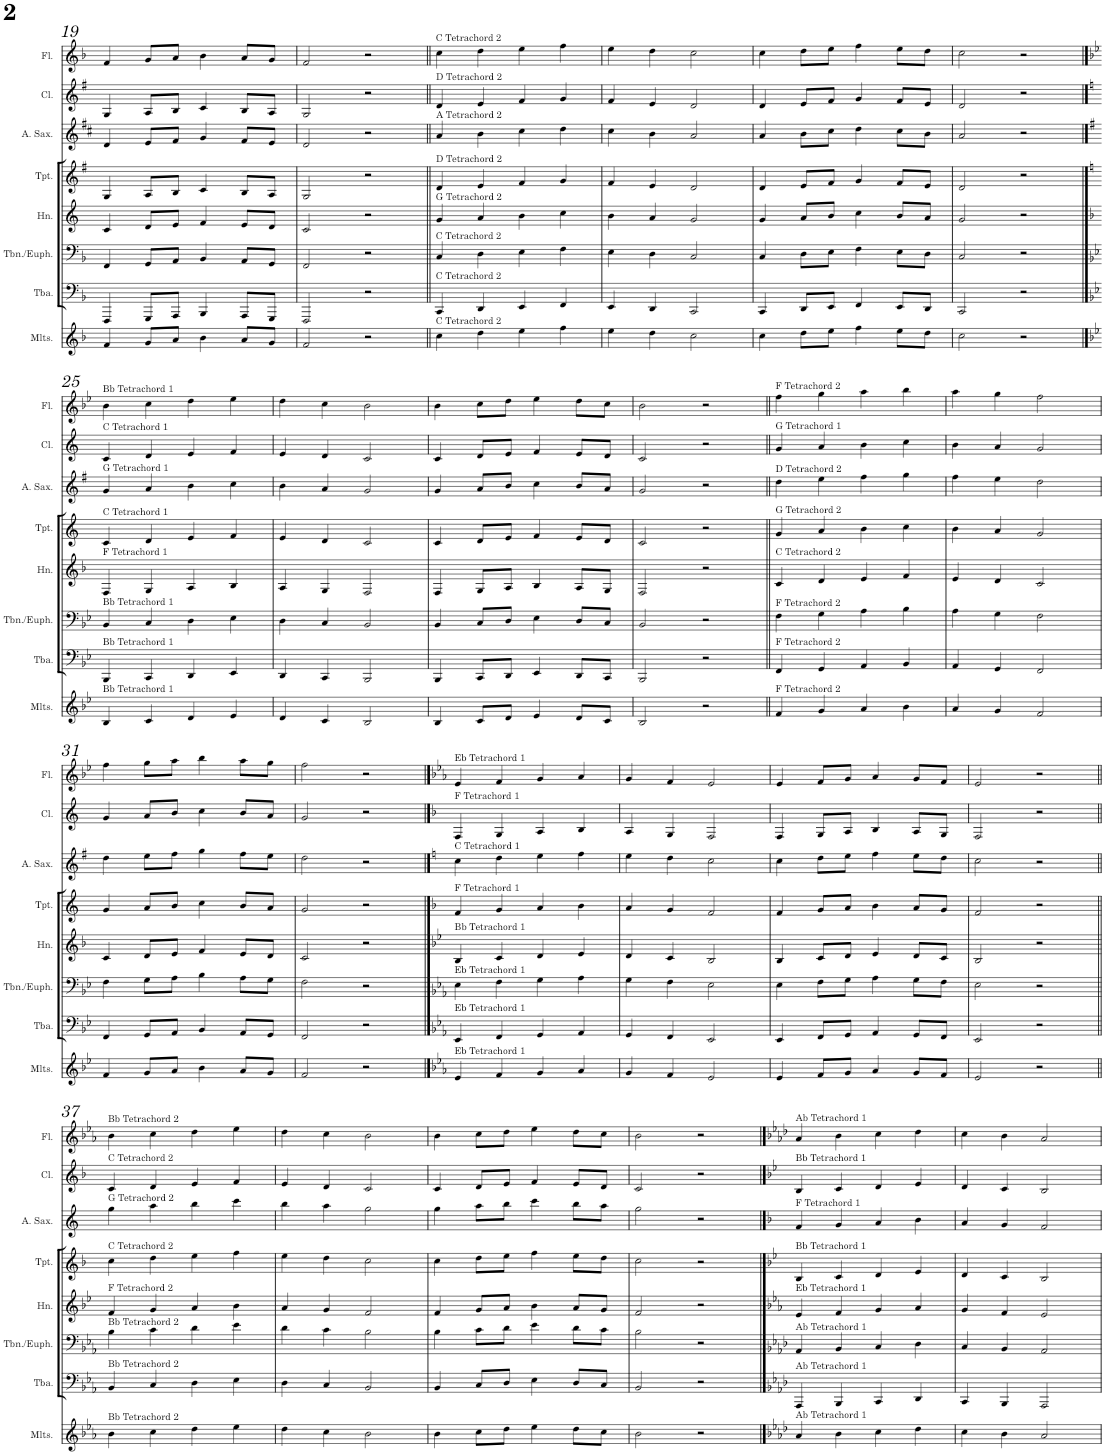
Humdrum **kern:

**kern	**kern	**kern	**kern	**kern	**kern	**kern	**kern
*part8	*part7	*part6	*part5	*part4	*part3	*part2	*part1
*staff8	*staff7	*staff6	*staff5	*staff4	*staff3	*staff2	*staff1
*I"Mallets	*I"Tuba	*I"Trombone/Euphonium	*I"Horn	*I"Trumpet	*I"Alto Saxophone	*I"Clarinet	*I"Flute
*I'Mlts.	*I'Tba.	*I'Tbn./Euph.	*I'Hn.	*I'Tpt.	*I'A. Sax.	*I'Cl.	*I'Fl.
!!LO:PB:g=z
*clefG2	*clefF4	*clefF4	*clefG2	*clefG2	*clefG2	*clefG2	*clefG2
*Trd-14c-24	*	*	*Trd4c7	*Trd1c2	*Trd5c9	*Trd1c2	*
*k[b-]	*k[b-]	*k[b-]	*k[]	*k[f#]	*k[f#c#]	*k[f#]	*k[b-]
*M4/4	*M4/4	*M4/4	*M4/4	*M4/4	*M4/4	*M4/4	*M4/4
=19	=19	=19	=19	=19	=19	=19	=19
4f/	4FFF/	4FF/	4c/	4G/	4d/	4G/	4f/
8g/L	8GGG/L	8GG/L	8d/L	8A/L	8e/L	8A/L	8g/L
8a/J	8AAA/J	8AA/J	8e/J	8B/J	8f#/J	8B/J	8a/J
4b-\	4BBB-/	4BB-/	4f/	4c/	4g/	4c/	4b-\
8a/L	8AAA/L	8AA/L	8e/L	8B/L	8f#/L	8B/L	8a/L
8g/J	8GGG/J	8GG/J	8d/J	8A/J	8e/J	8A/J	8g/J
=20	=20	=20	=20	=20	=20	=20	=20
2f/	2FFF/	2FF/	2c/	2G/	2d/	2G/	2f/
2r	2r	2r	2r	2r	2r	2r	2r
=21||	=21||	=21||	=21||	=21||	=21||	=21||	=21||
!	!	!	!	!	!	!	!LO:TX:a:t=C Tetrachord 2
!	!	!	!	!	!	!LO:TX:a:t=D Tetrachord 2	!
!	!	!	!	!	!LO:TX:a:t=A Tetrachord 2	!	!
!	!	!	!	!LO:TX:a:t=D Tetrachord 2	!	!	!
!	!	!	!LO:TX:a:t=G Tetrachord 2	!	!	!	!
!	!	!LO:TX:a:t=C Tetrachord 2	!	!	!	!	!
!	!LO:TX:a:t=C Tetrachord 2	!	!	!	!	!	!
!LO:TX:a:t=C Tetrachord 2	!	!	!	!	!	!	!
4cc\	4CC/	4C/	4g/	4d/	4a/	4d/	4cc\
4dd\	4DD/	4D\	4a/	4e/	4b\	4e/	4dd\
4ee\	4EE/	4E\	4b\	4f#/	4cc#\	4f#/	4ee\
4ff\	4FF/	4F\	4cc\	4g/	4dd\	4g/	4ff\
=22	=22	=22	=22	=22	=22	=22	=22
4ee\	4EE/	4E\	4b\	4f#/	4cc#\	4f#/	4ee\
4dd\	4DD/	4D\	4a/	4e/	4b\	4e/	4dd\
2cc\	2CC/	2C/	2g/	2d/	2a/	2d/	2cc\
=23	=23	=23	=23	=23	=23	=23	=23
4cc\	4CC/	4C/	4g/	4d/	4a/	4d/	4cc\
8dd\L	8DD/L	8D\L	8a/L	8e/L	8b\L	8e/L	8dd\L
8ee\J	8EE/J	8E\J	8b/J	8f#/J	8cc#\J	8f#/J	8ee\J
4ff\	4FF/	4F\	4cc\	4g/	4dd\	4g/	4ff\
8ee\L	8EE/L	8E\L	8b/L	8f#/L	8cc#\L	8f#/L	8ee\L
8dd\J	8DD/J	8D\J	8a/J	8e/J	8b\J	8e/J	8dd\J
=24	=24	=24	=24	=24	=24	=24	=24
2cc\	2CC/	2C/	2g/	2d/	2a/	2d/	2cc\
2r	2r	2r	2r	2r	2r	2r	2r
!!LO:LB:g=z
==25	==25	==25	==25	==25	==25	==25	==25
*k[b-e-]	*k[b-e-]	*k[b-e-]	*k[b-]	*k[]	*k[f#]	*k[]	*k[b-e-]
!	!	!	!	!	!	!	!LO:TX:a:t=Bb Tetrachord 1
!	!	!	!	!	!	!LO:TX:a:t=C Tetrachord 1	!
!	!	!	!	!	!LO:TX:a:t=G Tetrachord 1	!	!
!	!	!	!	!LO:TX:a:t=C Tetrachord 1	!	!	!
!	!	!	!LO:TX:a:t=F Tetrachord 1	!	!	!	!
!	!	!LO:TX:a:t=Bb Tetrachord 1	!	!	!	!	!
!	!LO:TX:a:t=Bb Tetrachord 1	!	!	!	!	!	!
!LO:TX:a:t=Bb Tetrachord 1	!	!	!	!	!	!	!
4B-/	4BBB-/	4BB-/	4F/	4c/	4g/	4c/	4b-\
4c/	4CC/	4C/	4G/	4d/	4a/	4d/	4cc\
4d/	4DD/	4D\	4A/	4e/	4b\	4e/	4dd\
4e-/	4EE-/	4E-\	4B-/	4f/	4cc\	4f/	4ee-\
=26	=26	=26	=26	=26	=26	=26	=26
4d/	4DD/	4D\	4A/	4e/	4b\	4e/	4dd\
4c/	4CC/	4C/	4G/	4d/	4a/	4d/	4cc\
2B-/	2BBB-/	2BB-/	2F/	2c/	2g/	2c/	2b-\
=27	=27	=27	=27	=27	=27	=27	=27
4B-/	4BBB-/	4BB-/	4F/	4c/	4g/	4c/	4b-\
8c/L	8CC/L	8C/L	8G/L	8d/L	8a/L	8d/L	8cc\L
8d/J	8DD/J	8D/J	8A/J	8e/J	8b/J	8e/J	8dd\J
4e-/	4EE-/	4E-\	4B-/	4f/	4cc\	4f/	4ee-\
8d/L	8DD/L	8D/L	8A/L	8e/L	8b/L	8e/L	8dd\L
8c/J	8CC/J	8C/J	8G/J	8d/J	8a/J	8d/J	8cc\J
=28	=28	=28	=28	=28	=28	=28	=28
2B-/	2BBB-/	2BB-/	2F/	2c/	2g/	2c/	2b-\
2r	2r	2r	2r	2r	2r	2r	2r
=29||	=29||	=29||	=29||	=29||	=29||	=29||	=29||
!	!	!	!	!	!	!	!LO:TX:a:t=F Tetrachord 2
!	!	!	!	!	!	!LO:TX:a:t=G Tetrachord 1	!
!	!	!	!	!	!LO:TX:a:t=D Tetrachord 2	!	!
!	!	!	!	!LO:TX:a:t=G Tetrachord 2	!	!	!
!	!	!	!LO:TX:a:t=C Tetrachord 2	!	!	!	!
!	!	!LO:TX:a:t=F Tetrachord 2	!	!	!	!	!
!	!LO:TX:a:t=F Tetrachord 2	!	!	!	!	!	!
!LO:TX:a:t=F Tetrachord 2	!	!	!	!	!	!	!
4f/	4FF/	4F\	4c/	4g/	4dd\	4g/	4ff\
4g/	4GG/	4G\	4d/	4a/	4ee\	4a/	4gg\
4a/	4AA/	4A\	4e/	4b\	4ff#\	4b\	4aa\
4b-\	4BB-/	4B-\	4f/	4cc\	4gg\	4cc\	4bb-\
=30	=30	=30	=30	=30	=30	=30	=30
4a/	4AA/	4A\	4e/	4b\	4ff#\	4b\	4aa\
4g/	4GG/	4G\	4d/	4a/	4ee\	4a/	4gg\
2f/	2FF/	2F\	2c/	2g/	2dd\	2g/	2ff\
!!LO:LB:g=z
=31	=31	=31	=31	=31	=31	=31	=31
4f/	4FF/	4F\	4c/	4g/	4dd\	4g/	4ff\
8g/L	8GG/L	8G\L	8d/L	8a/L	8ee\L	8a/L	8gg\L
8a/J	8AA/J	8A\J	8e/J	8b/J	8ff#\J	8b/J	8aa\J
4b-\	4BB-/	4B-\	4f/	4cc\	4gg\	4cc\	4bb-\
8a/L	8AA/L	8A\L	8e/L	8b/L	8ff#\L	8b/L	8aa\L
8g/J	8GG/J	8G\J	8d/J	8a/J	8ee\J	8a/J	8gg\J
=32	=32	=32	=32	=32	=32	=32	=32
2f/	2FF/	2F\	2c/	2g/	2dd\	2g/	2ff\
2r	2r	2r	2r	2r	2r	2r	2r
==33	==33	==33	==33	==33	==33	==33	==33
*k[b-e-a-]	*k[b-e-a-]	*k[b-e-a-]	*k[b-e-]	*k[b-]	*k[]	*k[b-]	*k[b-e-a-]
!	!	!	!	!	!	!	!LO:TX:a:t=Eb Tetrachord 1
!	!	!	!	!	!	!LO:TX:a:t=F Tetrachord 1	!
!	!	!	!	!	!LO:TX:a:t=C Tetrachord 1	!	!
!	!	!	!	!LO:TX:a:t=F Tetrachord 1	!	!	!
!	!	!	!LO:TX:a:t=Bb Tetrachord 1	!	!	!	!
!	!	!LO:TX:a:t=Eb Tetrachord 1	!	!	!	!	!
!	!LO:TX:a:t=Eb Tetrachord 1	!	!	!	!	!	!
!LO:TX:a:t=Eb Tetrachord 1	!	!	!	!	!	!	!
4e-/	4EE-/	4E-\	4B-/	4f/	4cc\	4F/	4e-/
4f/	4FF/	4F\	4c/	4g/	4dd\	4G/	4f/
4g/	4GG/	4G\	4d/	4a/	4ee\	4A/	4g/
4a-/	4AA-/	4A-\	4e-/	4b-\	4ff\	4B-/	4a-/
=34	=34	=34	=34	=34	=34	=34	=34
4g/	4GG/	4G\	4d/	4a/	4ee\	4A/	4g/
4f/	4FF/	4F\	4c/	4g/	4dd\	4G/	4f/
2e-/	2EE-/	2E-\	2B-/	2f/	2cc\	2F/	2e-/
=35	=35	=35	=35	=35	=35	=35	=35
4e-/	4EE-/	4E-\	4B-/	4f/	4cc\	4F/	4e-/
8f/L	8FF/L	8F\L	8c/L	8g/L	8dd\L	8G/L	8f/L
8g/J	8GG/J	8G\J	8d/J	8a/J	8ee\J	8A/J	8g/J
4a-/	4AA-/	4A-\	4e-/	4b-\	4ff\	4B-/	4a-/
8g/L	8GG/L	8G\L	8d/L	8a/L	8ee\L	8A/L	8g/L
8f/J	8FF/J	8F\J	8c/J	8g/J	8dd\J	8G/J	8f/J
=36	=36	=36	=36	=36	=36	=36	=36
2e-/	2EE-/	2E-\	2B-/	2f/	2cc\	2F/	2e-/
2r	2r	2r	2r	2r	2r	2r	2r
!!LO:LB:g=z
=37||	=37||	=37||	=37||	=37||	=37||	=37||	=37||
!	!	!	!	!	!	!	!LO:TX:a:t=Bb Tetrachord 2
!	!	!	!	!	!	!LO:TX:a:t=C Tetrachord 2	!
!	!	!	!	!	!LO:TX:a:t=G Tetrachord 2	!	!
!	!	!	!	!LO:TX:a:t=C Tetrachord 2	!	!	!
!	!	!	!LO:TX:a:t=F Tetrachord 2	!	!	!	!
!	!	!LO:TX:a:t=Bb Tetrachord 2	!	!	!	!	!
!	!LO:TX:a:t=Bb Tetrachord 2	!	!	!	!	!	!
!LO:TX:a:t=Bb Tetrachord 2	!	!	!	!	!	!	!
4b-\	4BB-/	4B-\	4f/	4cc\	4gg\	4c/	4b-\
4cc\	4C/	4c\	4g/	4dd\	4aa\	4d/	4cc\
4dd\	4D\	4d\	4a/	4ee\	4bb\	4e/	4dd\
4ee-\	4E-\	4e-\	4b-\	4ff\	4ccc\	4f/	4ee-\
=38	=38	=38	=38	=38	=38	=38	=38
4dd\	4D\	4d\	4a/	4ee\	4bb\	4e/	4dd\
4cc\	4C/	4c\	4g/	4dd\	4aa\	4d/	4cc\
2b-\	2BB-/	2B-\	2f/	2cc\	2gg\	2c/	2b-\
=39	=39	=39	=39	=39	=39	=39	=39
4b-\	4BB-/	4B-\	4f/	4cc\	4gg\	4c/	4b-\
8cc\L	8C/L	8c\L	8g/L	8dd\L	8aa\L	8d/L	8cc\L
8dd\J	8D/J	8d\J	8a/J	8ee\J	8bb\J	8e/J	8dd\J
4ee-\	4E-\	4e-\	4b-\	4ff\	4ccc\	4f/	4ee-\
8dd\L	8D/L	8d\L	8a/L	8ee\L	8bb\L	8e/L	8dd\L
8cc\J	8C/J	8c\J	8g/J	8dd\J	8aa\J	8d/J	8cc\J
=40	=40	=40	=40	=40	=40	=40	=40
2b-\	2BB-/	2B-\	2f/	2cc\	2gg\	2c/	2b-\
2r	2r	2r	2r	2r	2r	2r	2r
==41	==41	==41	==41	==41	==41	==41	==41
*k[b-e-a-d-]	*k[b-e-a-d-]	*k[b-e-a-d-]	*k[b-e-a-]	*k[b-e-]	*k[b-]	*k[b-e-]	*k[b-e-a-d-]
!	!	!	!	!	!	!	!LO:TX:a:t=Ab Tetrachord 1
!	!	!	!	!	!	!LO:TX:a:t=Bb Tetrachord 1	!
!	!	!	!	!	!LO:TX:a:t=F Tetrachord 1	!	!
!	!	!	!	!LO:TX:a:t=Bb Tetrachord 1	!	!	!
!	!	!	!LO:TX:a:t=Eb Tetrachord 1	!	!	!	!
!	!	!LO:TX:a:t=Ab Tetrachord 1	!	!	!	!	!
!	!LO:TX:a:t=Ab Tetrachord 1	!	!	!	!	!	!
!LO:TX:a:t=Ab Tetrachord 1	!	!	!	!	!	!	!
4a-/	4AAA-/	4AA-/	4e-/	4B-/	4f/	4B-/	4a-/
4b-\	4BBB-/	4BB-/	4f/	4c/	4g/	4c/	4b-\
4cc\	4CC/	4C/	4g/	4d/	4a/	4d/	4cc\
4dd-\	4DD-/	4D-\	4a-/	4e-/	4b-\	4e-/	4dd-\
=42	=42	=42	=42	=42	=42	=42	=42
4cc\	4CC/	4C/	4g/	4d/	4a/	4d/	4cc\
4b-\	4BBB-/	4BB-/	4f/	4c/	4g/	4c/	4b-\
2a-/	2AAA-/	2AA-/	2e-/	2B-/	2f/	2B-/	2a-/
=	=	=	=	=	=	=	=
*-	*-	*-	*-	*-	*-	*-	*-
